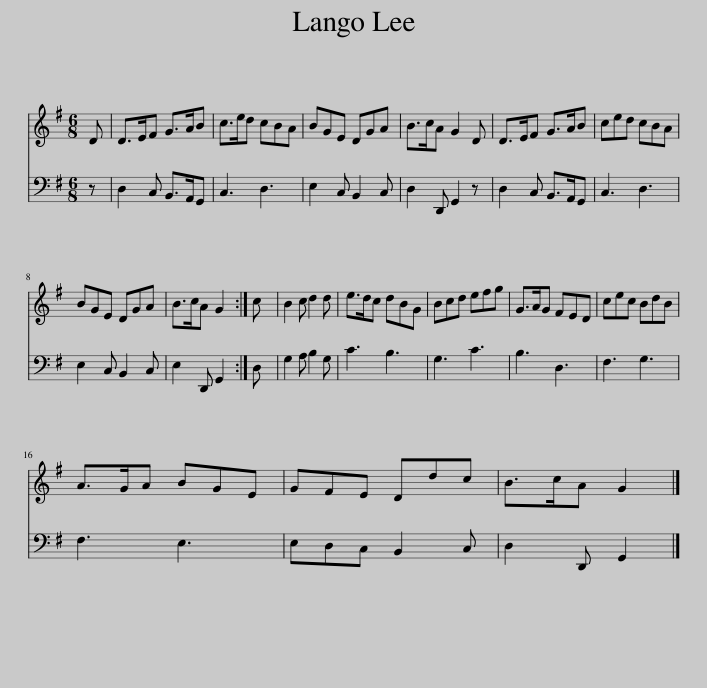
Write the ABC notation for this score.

X:1
%%score 1 2
L:1/8
M:6/8
I:linebreak $
K:G
V:1 treble
V:2 bass
V:1
 D | D>EF G>AB | c>ed cBA | BGE DGA | B>cA G2 D | %5
 D>EF G>AB | ced cBA |$ BGE DGA | B>cA G2 :| c | %10
 B2 c d2 d | e>dc dBG | Bcd efg | G>AG FED | cec BdB |$ %15
 A>GA BGE | GFE Ddc | B>cA G2 |] %18
V:2
 z | D,2 C, B,,>A,,G,, | C,3 D,3 | E,2 C, B,,2 C, | D,2 D,, G,,2 z | %5
 D,2 C, B,,>A,,G,, | C,3 D,3 |$ E,2 C, B,,2 C, | E,2 D,, G,,2 :| D, | %10
 G,2 A, B,2 G, | C3 B,3 | G,3 C3 | B,3 D,3 | F,3 G,3 |$ %15
 F,3 E,3 | E,D,C, B,,2 C, | D,2 D,, G,,2 |] %18
